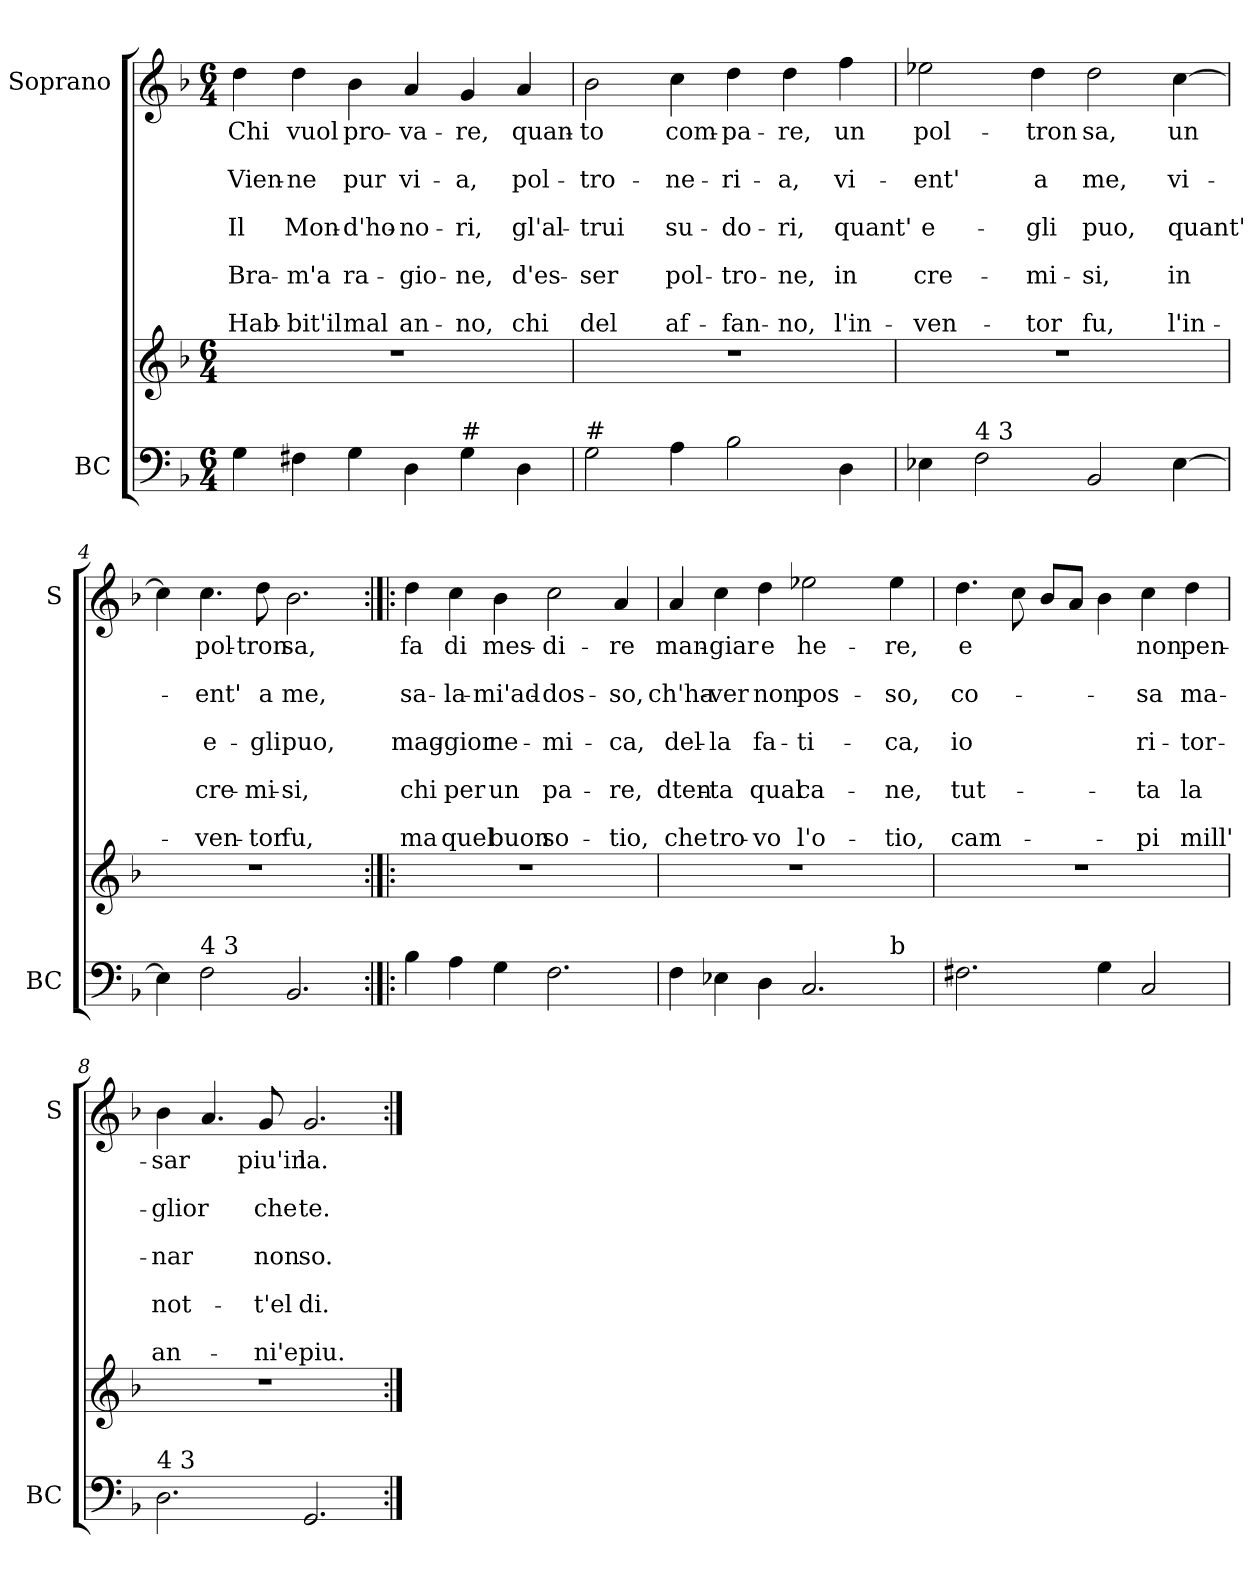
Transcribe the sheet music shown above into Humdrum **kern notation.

**kern	**kern	**kern	**text	**text	**text	**text	**text	**text	**text	**text	**text
*part2	*part2	*part1	*part1	*part1	*part1	*part1	*part1	*part1	*part1	*part1	*part1
*staff3	*staff2	*staff1	*staff1	*staff1	*staff1	*staff1	*staff1	*staff1	*staff1	*staff1	*staff1
*I"BC	*	*I"Soprano	*	*	*	*	*	*	*	*	*
*I'BC	*	*I'S	*	*	*	*	*	*	*	*	*
*clefF4	*clefG2	*clefG2	*	*	*	*	*	*	*	*	*
*k[b-]	*k[b-]	*k[b-]	*	*	*	*	*	*	*	*	*
*F:	*F:	*F:	*	*	*	*	*	*	*	*	*
*M6/4	*M6/4	*M6/4	*	*	*	*	*	*	*	*	*
=1	=1	=1	=1	=1	=1	=1	=1	=1	=1	=1	=1
!	!	!	!LO:LY:b	!	!LO:LY:b	!	!LO:LY:b	!	!LO:LY:b	!	!LO:LY:b
4G\	1.r	4dd\	Chi	.	Vien-	.	Il	.	Bra-	.	Hab-
!	!	!	!LO:LY:b	!	!LO:LY:b	!	!LO:LY:b	!	!LO:LY:b	!	!LO:LY:b
4F#X\	.	4dd\	vuol	.	-ne	.	Mon-	.	-m'a	.	-bit'il
!	!	!	!LO:LY:b	!	!LO:LY:b	!	!LO:LY:b	!	!LO:LY:b	!	!LO:LY:b
4G\	.	4b-\	pro-	.	pur	.	-d'ho-	.	ra-	.	mal
!	!	!	!LO:LY:b	!	!LO:LY:b	!	!LO:LY:b	!	!LO:LY:b	!	!LO:LY:b
4D\	.	4a/	-va-	.	vi-	.	-no-	.	-gio-	.	an-
!LO:TX:a:t=#	!	!	!	!	!	!	!	!	!	!	!
!	!	!	!LO:LY:b	!	!LO:LY:b	!	!LO:LY:b	!	!LO:LY:b	!	!LO:LY:b
4G\	.	4g/	-re,	.	-a,	.	-ri,	.	-ne,	.	-no,
!	!	!	!LO:LY:b	!	!LO:LY:b	!	!LO:LY:b	!	!LO:LY:b	!	!LO:LY:b
4D\	.	4a/	quan-	.	pol-	.	gl'al-	.	d'es-	.	chi
=2	=2	=2	=2	=2	=2	=2	=2	=2	=2	=2	=2
!LO:TX:a:t=#	!	!	!	!	!	!	!	!	!	!	!
!	!	!	!LO:LY:b	!	!LO:LY:b	!	!LO:LY:b	!	!LO:LY:b	!	!LO:LY:b
2G\	1.r	2b-\	-to	.	-tro-	.	-trui	.	-ser	.	del
!	!	!	!LO:LY:b	!	!LO:LY:b	!	!LO:LY:b	!	!LO:LY:b	!	!LO:LY:b
4A\	.	4cc\	com-	.	-ne-	.	su-	.	pol-	.	af-
!	!	!	!LO:LY:b	!	!LO:LY:b	!	!LO:LY:b	!	!LO:LY:b	!	!LO:LY:b
2B-\	.	4dd\	-pa-	.	-ri-	.	-do-	.	-tro-	.	-fan-
!	!	!	!LO:LY:b	!	!LO:LY:b	!	!LO:LY:b	!	!LO:LY:b	!	!LO:LY:b
.	.	4dd\	-re,	.	-a,	.	-ri,	.	-ne,	.	-no,
!	!	!	!LO:LY:b	!	!LO:LY:b	!	!LO:LY:b	!	!LO:LY:b	!	!LO:LY:b
4D\	.	4ff\	un	.	vi-	.	quant'	.	in	.	l'in-
=3	=3	=3	=3	=3	=3	=3	=3	=3	=3	=3	=3
!	!	!	!LO:LY:b	!	!LO:LY:b	!	!LO:LY:b	!	!LO:LY:b	!	!LO:LY:b
4E-X\	1.r	2ee-X\	pol-	.	-ent'	.	e-	.	cre-	.	-ven-
!LO:TX:a:t=4  3	!	!	!	!	!	!	!	!	!	!	!
2F\	.	.	.	.	.	.	.	.	.	.	.
!	!	!	!LO:LY:b	!	!LO:LY:b	!	!LO:LY:b	!	!LO:LY:b	!	!LO:LY:b
.	.	4dd\	-tron	.	a	.	-gli	.	-mi-	.	-tor
!	!	!	!LO:LY:b	!	!LO:LY:b	!	!LO:LY:b	!	!LO:LY:b	!	!LO:LY:b
2BB-/	.	2dd\	sa,	.	me,	.	puo,	.	-si,	.	fu,
!	!	!	!LO:LY:b	!	!LO:LY:b	!	!LO:LY:b	!	!LO:LY:b	!	!LO:LY:b
[4E-\	.	[4cc\	un	.	vi-	.	quant'	.	in	.	l'in-
=4	=4	=4	=4	=4	=4	=4	=4	=4	=4	=4	=4
4E-\]	1.r	4cc\]	.	.	.	.	.	.	.	.	.
!LO:TX:a:t=4  3	!	!	!	!	!	!	!	!	!	!	!
!	!	!	!LO:LY:b	!	!LO:LY:b	!	!LO:LY:b	!	!LO:LY:b	!	!LO:LY:b
2F\	.	4.cc\	pol-	.	-ent'	.	e-	.	cre-	.	-ven-
!	!	!	!LO:LY:b	!	!LO:LY:b	!	!LO:LY:b	!	!LO:LY:b	!	!LO:LY:b
.	.	8dd\	-tron	.	a	.	-gli	.	-mi-	.	-tor
!	!	!	!LO:LY:b	!	!LO:LY:b	!	!LO:LY:b	!	!LO:LY:b	!	!LO:LY:b
2.BB-/	.	2.b-\	sa,	.	me,	.	puo,	.	-si,	.	fu,
!!LO:LB:g=z
=5:|!|:	=5:|!|:	=5:|!|:	=5:|!|:	=5:|!|:	=5:|!|:	=5:|!|:	=5:|!|:	=5:|!|:	=5:|!|:	=5:|!|:	=5:|!|:
!	!	!	!LO:LY:b	!	!LO:LY:b	!	!LO:LY:b	!	!LO:LY:b	!	!LO:LY:b
4B-\	1.r	4dd\	fa	.	sa-	.	mag-	.	chi	.	ma
!	!	!	!LO:LY:b	!	!LO:LY:b	!	!LO:LY:b	!	!LO:LY:b	!	!LO:LY:b
4A\	.	4cc\	di	.	-la-	.	-gior	.	per	.	quel
!	!	!	!LO:LY:b	!	!LO:LY:b	!	!LO:LY:b	!	!LO:LY:b	!	!LO:LY:b
4G\	.	4b-\	mes-	.	-mi'ad-	.	ne-	.	un	.	buon
!	!	!	!LO:LY:b	!	!LO:LY:b	!	!LO:LY:b	!	!LO:LY:b	!	!LO:LY:b
2.F\	.	2cc\	-di-	.	-dos-	.	-mi-	.	pa-	.	so-
!	!	!	!LO:LY:b	!	!LO:LY:b	!	!LO:LY:b	!	!LO:LY:b	!	!LO:LY:b
.	.	4a/	-re	.	-so,	.	-ca,	.	-re,	.	-tio,
=6	=6	=6	=6	=6	=6	=6	=6	=6	=6	=6	=6
!	!	!	!LO:LY:b	!	!LO:LY:b	!	!LO:LY:b	!	!LO:LY:b	!	!LO:LY:b
*^	*	*	*	*	*	*	*	*	*	*	*
4F\	1ryy	1.r	4a/	man-	.	ch'ha-	.	del-	.	dten-	.	che
!	!	!	!	!LO:LY:b	!	!LO:LY:b	!	!LO:LY:b	!	!LO:LY:b	!	!LO:LY:b
4E-X\	.	.	4cc\	-giar	.	-ver	.	-la	.	-ta	.	tro-
!	!	!	!	!LO:LY:b	!	!LO:LY:b	!	!LO:LY:b	!	!LO:LY:b	!	!LO:LY:b
4D\	.	.	4dd\	e	.	non	.	fa-	.	qual	.	-vo
!	!	!	!	!LO:LY:b	!	!LO:LY:b	!	!LO:LY:b	!	!LO:LY:b	!	!LO:LY:b
2.C/	.	.	2ee-X\	he-	.	pos-	.	-ti-	.	ca-	.	l'o-
.	4ryy	.	.	.	.	.	.	.	.	.	.	.
!	!LO:TX:a:t=b	!	!	!	!	!	!	!	!	!	!	!
!	!	!	!	!LO:LY:b	!	!LO:LY:b	!	!LO:LY:b	!	!LO:LY:b	!	!LO:LY:b
.	4ryy	.	4ee-\	-re,	.	-so,	.	-ca,	.	-ne,	.	-tio,
=7	=7	=7	=7	=7	=7	=7	=7	=7	=7	=7	=7	=7
!	!	!	!	!LO:LY:b	!	!LO:LY:b	!	!LO:LY:b	!	!LO:LY:b	!	!LO:LY:b
*v	*v	*	*	*	*	*	*	*	*	*	*	*
2.F#X\	1.r	4.dd\	e	.	co-	.	io	.	tut-	.	cam-
.	.	8cc\	.	.	.	.	.	.	.	.	.
.	.	8b-/L	.	.	.	.	.	.	.	.	.
.	.	8a/J	.	.	.	.	.	.	.	.	.
4G\	.	4b-\	.	.	.	.	.	.	.	.	.
!	!	!	!LO:LY:b	!	!LO:LY:b	!	!LO:LY:b	!	!LO:LY:b	!	!LO:LY:b
2C/	.	4cc\	non	.	-sa	.	ri-	.	-ta	.	-pi
!	!	!	!LO:LY:b	!	!LO:LY:b	!	!LO:LY:b	!	!LO:LY:b	!	!LO:LY:b
.	.	4dd\	pen-	.	ma-	.	-tor-	.	la	.	mill'
=8	=8	=8	=8	=8	=8	=8	=8	=8	=8	=8	=8
!LO:TX:a:t=4  3	!	!	!	!	!	!	!	!	!	!	!
!	!	!	!LO:LY:b	!	!LO:LY:b	!	!LO:LY:b	!	!LO:LY:b	!	!LO:LY:b
2.D\	1.r	4b-\	-sar	.	-glior	.	-nar	.	not-	.	an-
.	.	4.a/	.	.	.	.	.	.	.	.	.
!	!	!	!LO:LY:b	!	!LO:LY:b	!	!LO:LY:b	!	!LO:LY:b	!	!LO:LY:b
.	.	8g/	piu'in	.	che	.	non	.	-t'el	.	-ni'e
!	!	!	!LO:LY:b	!	!LO:LY:b	!	!LO:LY:b	!	!LO:LY:b	!	!LO:LY:b
2.GG/	.	2.g/	la.	.	te.	.	so.	.	di.	.	piu.
=:|!	=:|!	=:|!	=:|!	=:|!	=:|!	=:|!	=:|!	=:|!	=:|!	=:|!	=:|!
*-	*-	*-	*-	*-	*-	*-	*-	*-	*-	*-	*-
